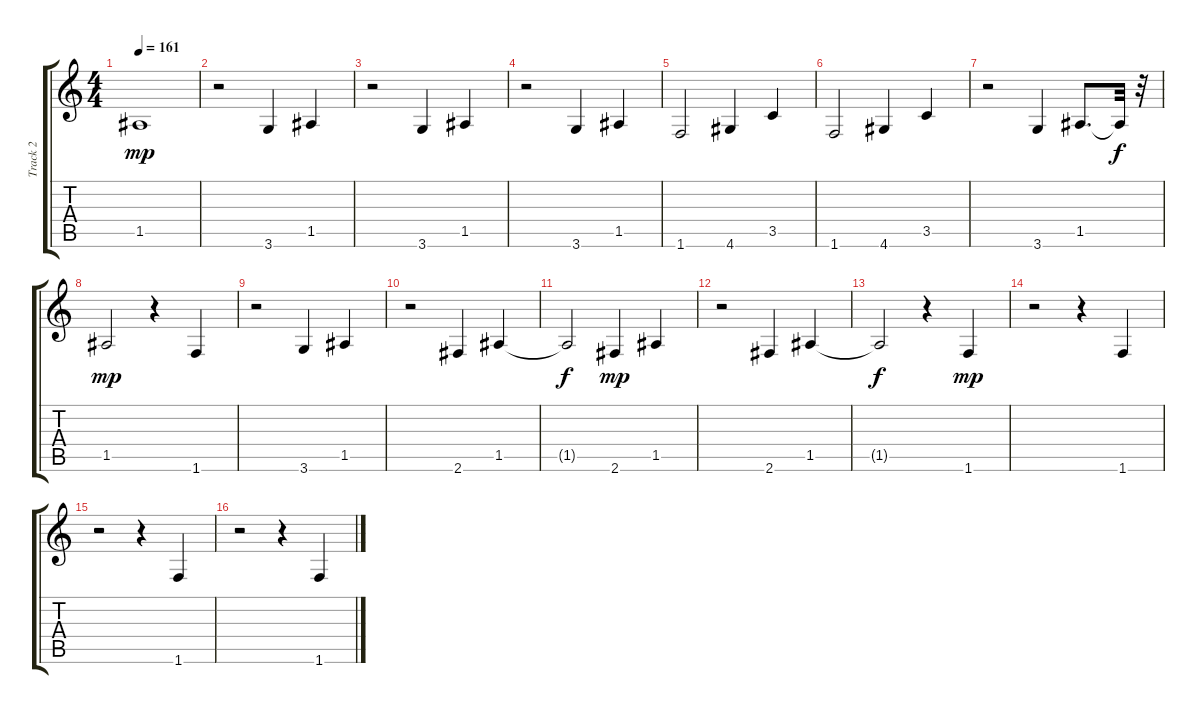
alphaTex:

\track ("Track 2" "Track 2") {instrument acousticbass}
\staff {score tabs}
\tuning (E4 B3 G3 D3 A2 E2) {hide}
\ts (4 4)
\tempo 161
\clef g2
\ks c
1.5.1{dy mp} |
r.2 3.6.4 1.5.4 |
r.2 3.6.4 1.5.4 |
r.2 3.6.4 1.5.4 |
1.6.2 4.6.4 3.5.4 |
1.6.2 4.6.4 3.5.4 |
r.2 3.6.4 1.5.8{d} 1.5{t}.32{dy f} r.32 |
1.5.2{dy mp} r.4 1.6.4 |
r.2 3.6.4 1.5.4 |
r.2 2.6.4 1.5.4 |
1.5{t}.2{dy f} 2.6.4{dy mp} 1.5.4 |
r.2 2.6.4 1.5.4 |
1.5{t}.2{dy f} r.4 1.6.4{dy mp} |
r.2 r.4 1.6.4 |
r.2 r.4 1.6.4 |
r.2 r.4 1.6.4
